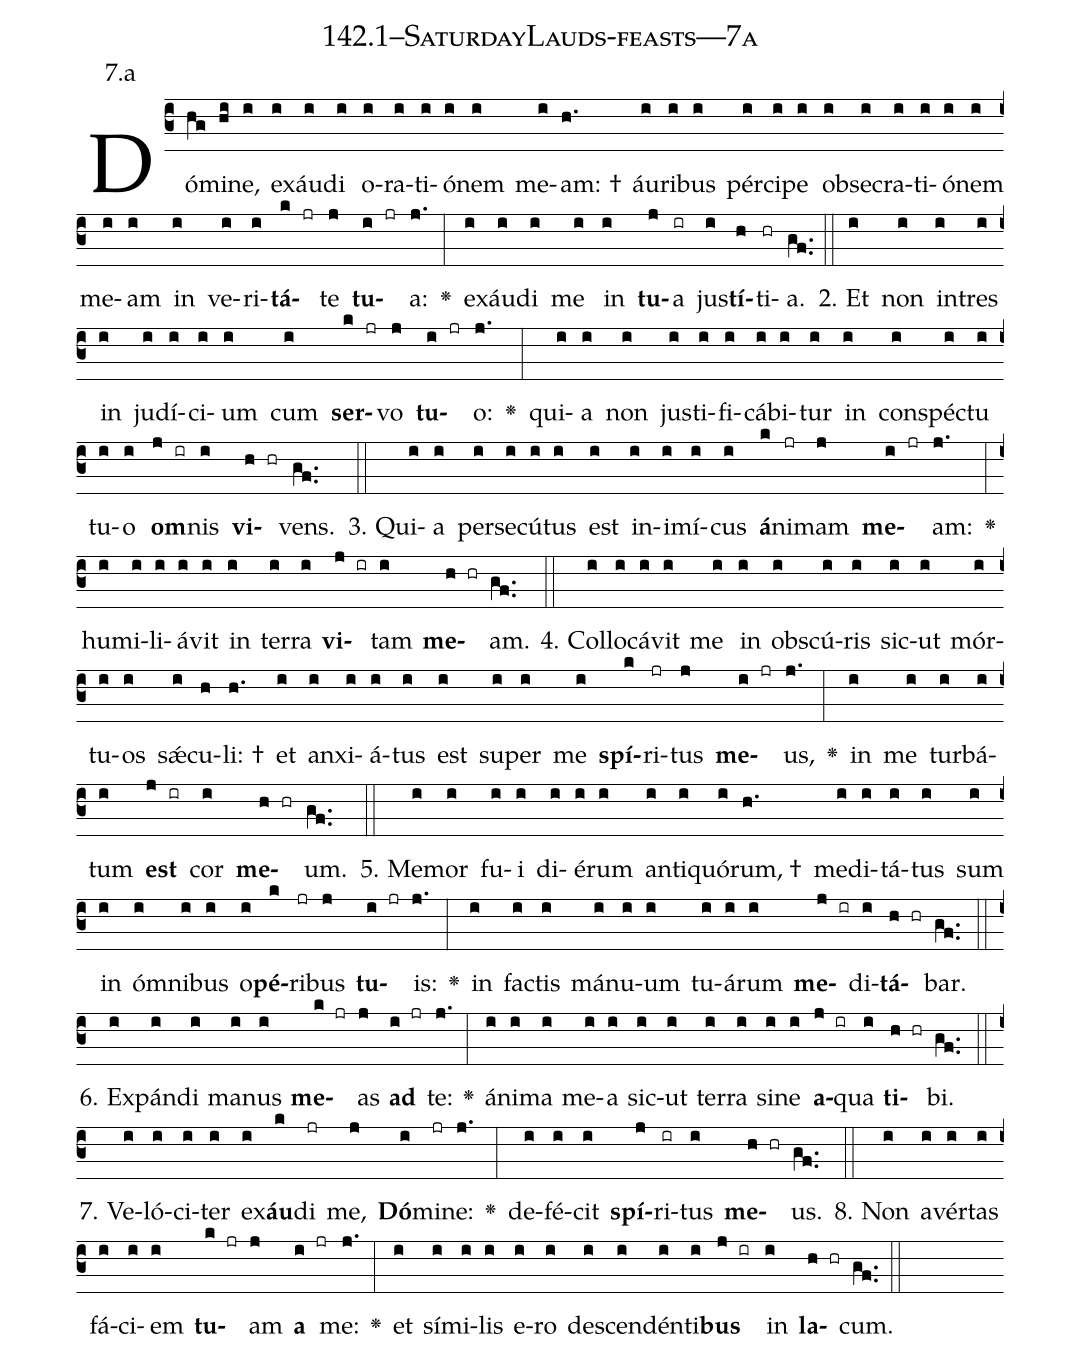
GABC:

name: 142.1--SaturdayLauds-feasts---7a;
annotation: 7.a;
%%
(c3)Dó(hg)mi(hi)ne,(i) ex(i)áu(i)di(i) o(i)ra(i)ti(i)ó(i)nem(i) me(i)am: †(h.) áu(i)ri(i)bus(i) pér(i)ci(i)pe(i) ob(i)se(i)cra(i)ti(i)ó(i)nem(i) me(i)am(i) in(i) ve(i)ri(i)<b>tá</b>(k jr)te(j) <b>tu</b>(i jr)a:(j.) <v>\greheightstar</v>(:) ex(i)áu(i)di(i) me(i) in(i) <b>tu</b>(j)a(ir) jus(i)<b>tí</b>(h)ti(hr)a.(gf..) (::)
2. Et(i) non(i) in(i)tres(i) in(i) ju(i)dí(i)ci(i)um(i) cum(i) <b>ser</b>(k jr)vo(j) <b>tu</b>(i jr)o:(j.) <v>\greheightstar</v>(:) qui(i)a(i) non(i) jus(i)ti(i)fi(i)cá(i)bi(i)tur(i) in(i) con(i)spéc(i)tu(i) tu(i)o(i) <b>om</b>(j ir)nis(i) <b>vi</b>(h hr)vens.(gf..) (::)
3. Qui(i)a(i) per(i)se(i)cú(i)tus(i) est(i) in(i)i(i)mí(i)cus(i) <b>á</b>(k)ni(jr)mam(j) <b>me</b>(i jr)am:(j.) <v>\greheightstar</v>(:) hu(i)mi(i)li(i)á(i)vit(i) in(i) ter(i)ra(i) <b>vi</b>(j ir)tam(i) <b>me</b>(h hr)am.(gf..) (::)
4. Col(i)lo(i)cá(i)vit(i) me(i) in(i) obs(i)cú(i)ris(i) sic(i)ut(i) mór(i)tu(i)os(i) sǽ(i)cu(h)li: †(h.) et(i) an(i)xi(i)á(i)tus(i) est(i) su(i)per(i) me(i) <b>spí</b>(k)ri(jr)tus(j) <b>me</b>(i jr)us,(j.) <v>\greheightstar</v>(:) in(i) me(i) tur(i)bá(i)tum(i) <b>est</b>(j ir) cor(i) <b>me</b>(h hr)um.(gf..) (::)
5. Me(i)mor(i) fu(i)i(i) di(i)é(i)rum(i) an(i)ti(i)quó(i)rum, †(h.) me(i)di(i)tá(i)tus(i) sum(i) in(i) óm(i)ni(i)bus(i) o(i)<b>pé</b>(k)ri(jr)bus(j) <b>tu</b>(i jr)is:(j.) <v>\greheightstar</v>(:) in(i) fac(i)tis(i) má(i)nu(i)um(i) tu(i)á(i)rum(i) <b>me</b>(j ir)di(i)<b>tá</b>(h hr)bar.(gf..) (::)
6. Ex(i)pán(i)di(i) ma(i)nus(i) <b>me</b>(k jr)as(j) <b>ad</b>(i jr) te:(j.) <v>\greheightstar</v>(:) á(i)ni(i)ma(i) me(i)a(i) sic(i)ut(i) ter(i)ra(i) si(i)ne(i) <b>a</b>(j ir)qua(i) <b>ti</b>(h hr)bi.(gf..) (::)
7. Ve(i)ló(i)ci(i)ter(i) ex(i)<b>áu</b>(k)di(jr) me,(j) <b>Dó</b>(i)mi(jr)ne:(j.) <v>\greheightstar</v>(:) de(i)fé(i)cit(i) <b>spí</b>(j)ri(ir)tus(i) <b>me</b>(h hr)us.(gf..) (::)
8. Non(i) a(i)vér(i)tas(i) fá(i)ci(i)em(i) <b>tu</b>(k jr)am(j) <b>a</b>(i jr) me:(j.) <v>\greheightstar</v>(:) et(i) sí(i)mi(i)lis(i) e(i)ro(i) de(i)scen(i)dén(i)ti(i)<b>bus</b>(j ir) in(i) <b>la</b>(h hr)cum.(gf..) (::)
